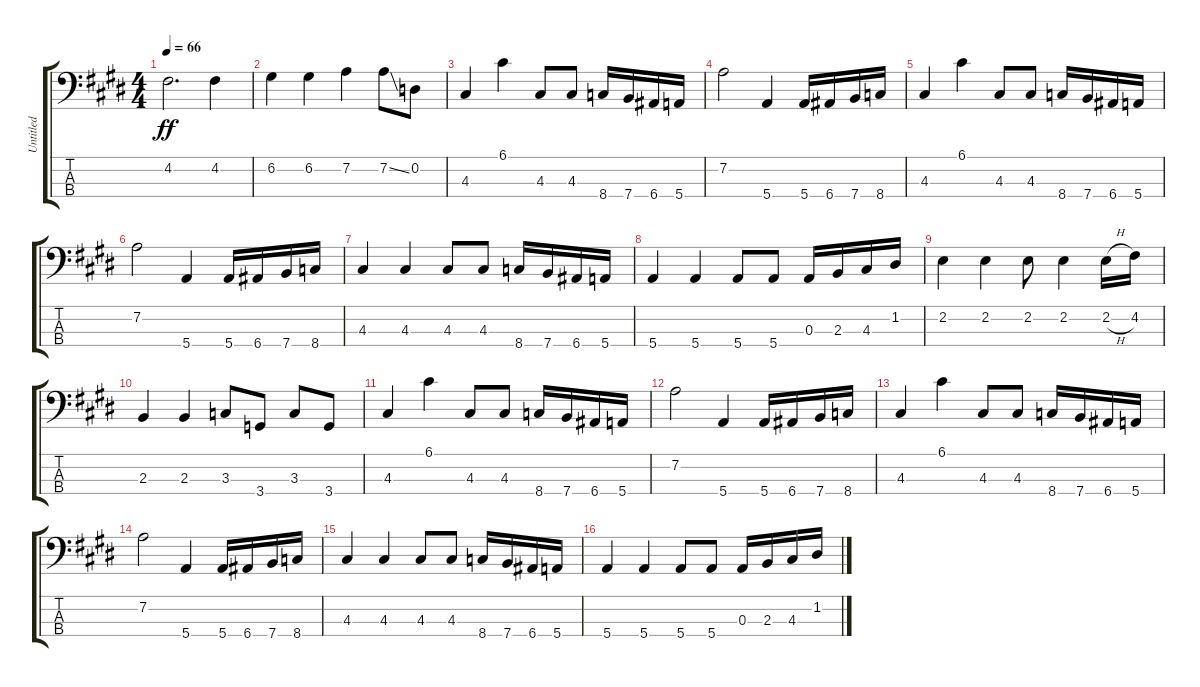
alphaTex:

\track ("Untitled" "Untitled") {instrument electricbassfinger}
\staff {score tabs}
\tuning (G2 D2 A1 E1) {hide}
\ts (4 4)
\tempo 66
\clef f4
\ks e
4.2.2{d dy ff} 4.2.4 |
6.2.4 6.2.4 7.2.4 7.2{ss}.8 0.2.8 |
4.3.4 6.1.4 4.3.8 4.3.8 8.4.16 7.4.16 6.4.16 5.4.16 |
7.2.2 5.4.4 5.4.16 6.4.16 7.4.16 8.4.16 |
4.3.4 6.1.4 4.3.8 4.3.8 8.4.16 7.4.16 6.4.16 5.4.16 |
7.2.2 5.4.4 5.4.16 6.4.16 7.4.16 8.4.16 |
4.3.4 4.3.4 4.3.8 4.3.8 8.4.16 7.4.16 6.4.16 5.4.16 |
5.4.4 5.4.4 5.4.8 5.4.8 0.3.16 2.3.16 4.3.16 1.2.16 |
2.2.4 2.2.4 2.2.8 2.2.4 2.2{h}.16 4.2.16 |
2.3.4 2.3.4 3.3.8 3.4.8 3.3.8 3.4.8 |
4.3.4 6.1.4 4.3.8 4.3.8 8.4.16 7.4.16 6.4.16 5.4.16 |
7.2.2 5.4.4 5.4.16 6.4.16 7.4.16 8.4.16 |
4.3.4 6.1.4 4.3.8 4.3.8 8.4.16 7.4.16 6.4.16 5.4.16 |
7.2.2 5.4.4 5.4.16 6.4.16 7.4.16 8.4.16 |
4.3.4 4.3.4 4.3.8 4.3.8 8.4.16 7.4.16 6.4.16 5.4.16 |
5.4.4 5.4.4 5.4.8 5.4.8 0.3.16 2.3.16 4.3.16 1.2.16
